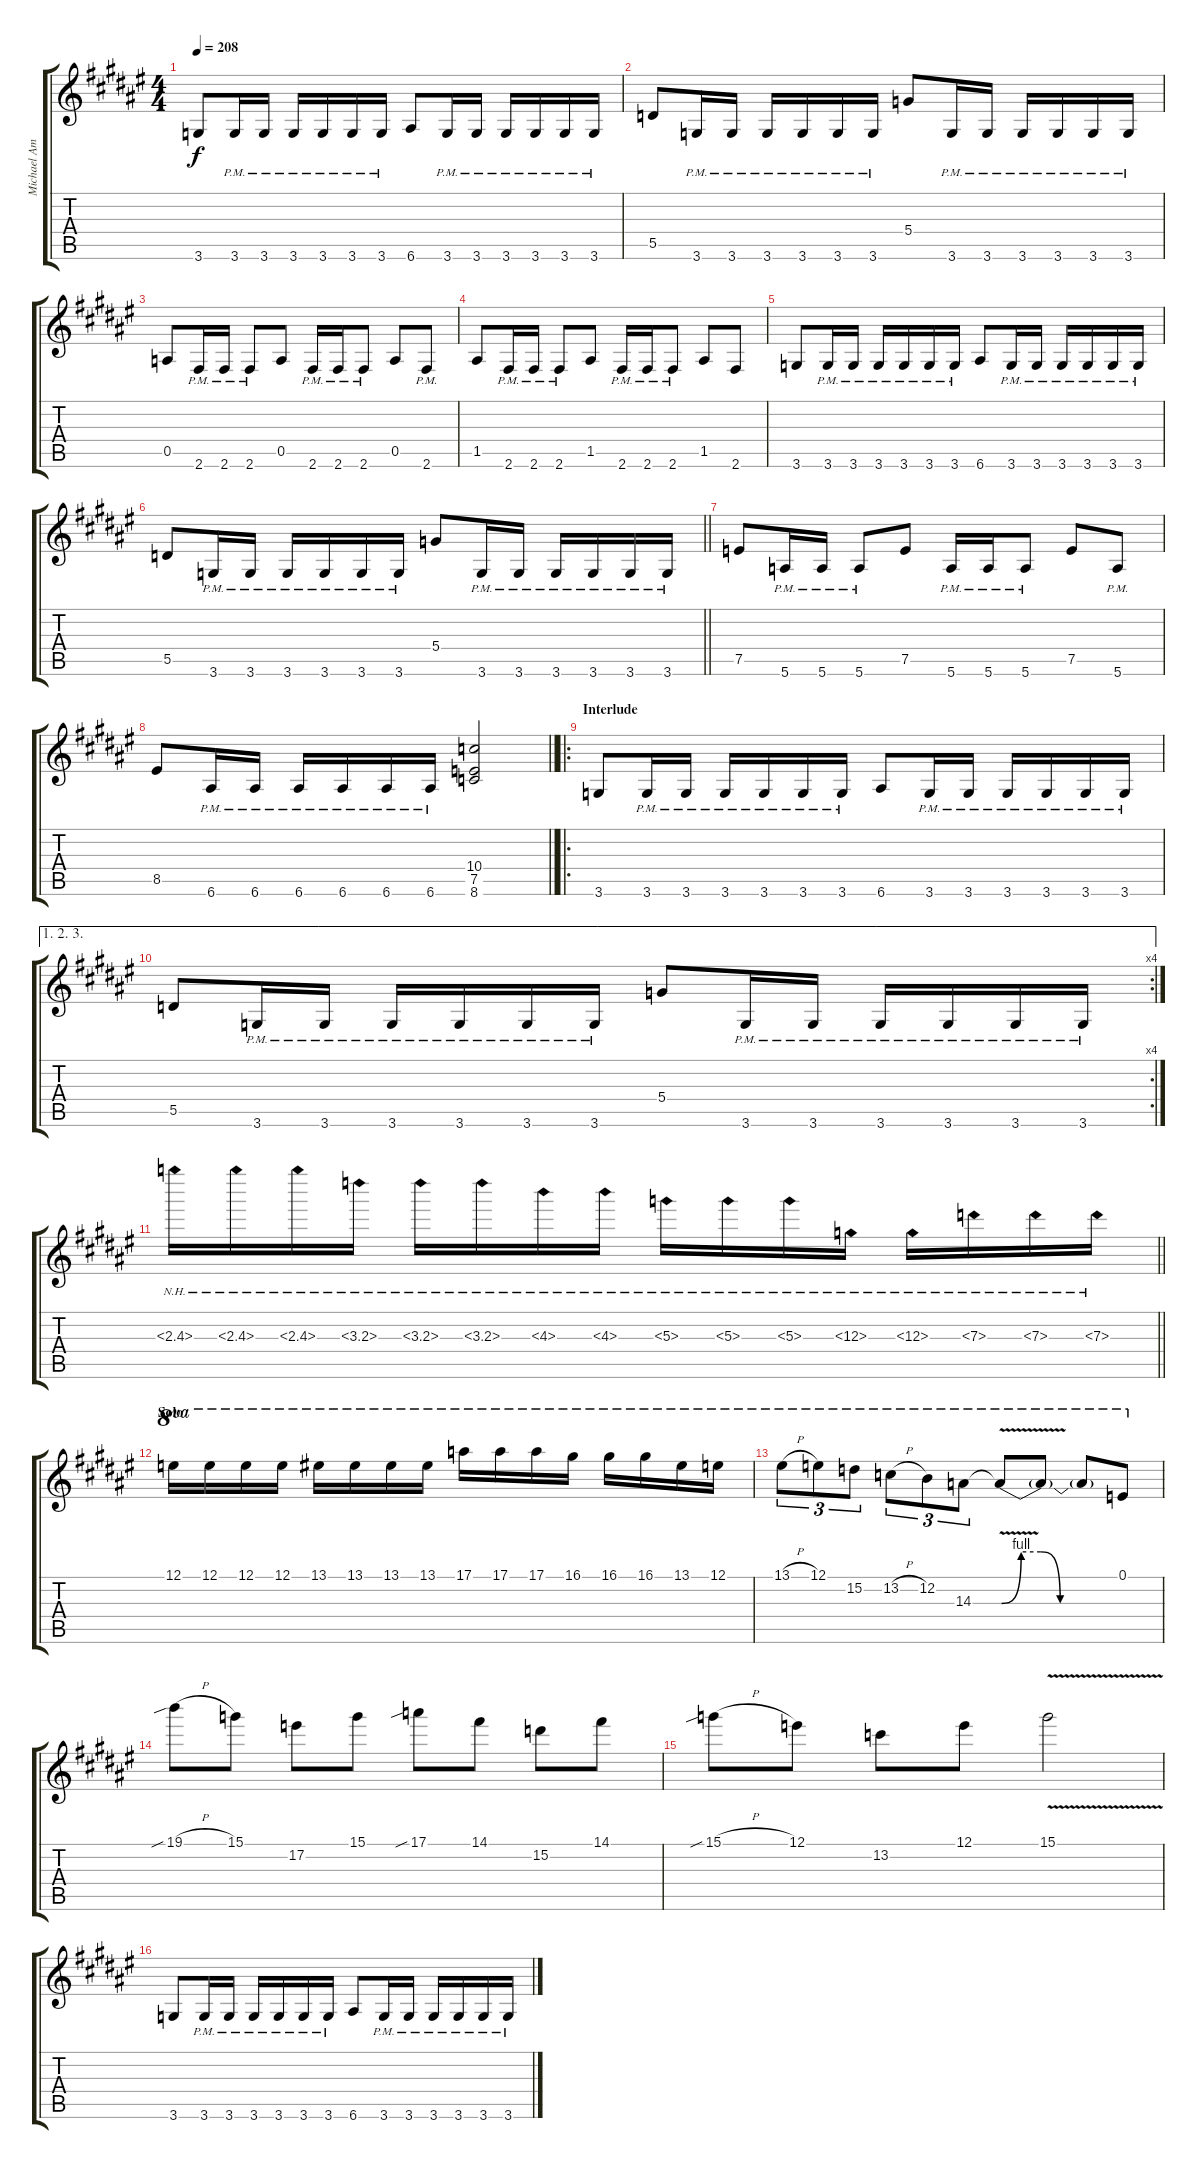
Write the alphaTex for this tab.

\track ("Michael Ammot" "Michael Am") {instrument distortionguitar}
\staff {score tabs}
\tuning (E4 B3 G3 D3 A2 E2) {hide}
\ts (4 4)
\tempo 208
\clef g2
\ks f#
3.6.8{dy f} 3.6{pm}.16 3.6{pm}.16 3.6{pm}.16 3.6{pm}.16 3.6{pm}.16 3.6{pm}.16 6.6.8 3.6{pm}.16 3.6{pm}.16 3.6{pm}.16 3.6{pm}.16 3.6{pm}.16 3.6{pm}.16 |
5.5.8 3.6{pm}.16 3.6{pm}.16 3.6{pm}.16 3.6{pm}.16 3.6{pm}.16 3.6{pm}.16 5.4.8 3.6{pm}.16 3.6{pm}.16 3.6{pm}.16 3.6{pm}.16 3.6{pm}.16 3.6{pm}.16 |
0.5.8 2.6{pm}.16 2.6{pm}.16 2.6{pm}.8 0.5.8 2.6{pm}.16 2.6{pm}.16 2.6{pm}.8 0.5.8 2.6{pm}.8 |
1.5.8 2.6{pm}.16 2.6{pm}.16 2.6{pm}.8 1.5.8 2.6{pm}.16 2.6{pm}.16 2.6{pm}.8 1.5.8 2.6.8 |
3.6.8 3.6{pm}.16 3.6{pm}.16 3.6{pm}.16 3.6{pm}.16 3.6{pm}.16 3.6{pm}.16 6.6.8 3.6{pm}.16 3.6{pm}.16 3.6{pm}.16 3.6{pm}.16 3.6{pm}.16 3.6{pm}.16 |
\barLineRight lightlight
5.5.8 3.6{pm}.16 3.6{pm}.16 3.6{pm}.16 3.6{pm}.16 3.6{pm}.16 3.6{pm}.16 5.4.8 3.6{pm}.16 3.6{pm}.16 3.6{pm}.16 3.6{pm}.16 3.6{pm}.16 3.6{pm}.16 |
7.5.8 5.6{pm}.16 5.6{pm}.16 5.6{pm}.8 7.5.8 5.6{pm}.16 5.6{pm}.16 5.6{pm}.8 7.5.8 5.6{pm}.8 |
\barLineRight lightlight
8.5.8 6.6{pm}.16 6.6{pm}.16 6.6{pm}.16 6.6{pm}.16 6.6{pm}.16 6.6{pm}.16 (10.4 7.5 8.6).2 |
\ro
\section ("" "Interlude")
3.6.8 3.6{pm}.16 3.6{pm}.16 3.6{pm}.16 3.6{pm}.16 3.6{pm}.16 3.6{pm}.16 6.6.8 3.6{pm}.16 3.6{pm}.16 3.6{pm}.16 3.6{pm}.16 3.6{pm}.16 3.6{pm}.16 |
\ae (1 2 3)
\rc 4
5.5.8 3.6{pm}.16 3.6{pm}.16 3.6{pm}.16 3.6{pm}.16 3.6{pm}.16 3.6{pm}.16 5.4.8 3.6{pm}.16 3.6{pm}.16 3.6{pm}.16 3.6{pm}.16 3.6{pm}.16 3.6{pm}.16 |
\barLineRight lightlight
2.3{nh}.16 2.3{nh}.16 2.3{nh}.16 3.3{nh}.16 3.3{nh}.16 3.3{nh}.16 4.3{nh}.16 4.3{nh}.16 5.3{nh}.16 5.3{nh}.16 5.3{nh}.16 6.3{nh}.16 6.3{nh}.16 7.3{nh}.16 7.3{nh}.16 7.3{nh}.16 |
\section ("" "Solo")
12.1.16{ot 8va} 12.1.16{ot 8va} 12.1.16{ot 8va} 12.1.16{ot 8va} 13.1.16{ot 8va} 13.1.16{ot 8va} 13.1.16{ot 8va} 13.1.16{ot 8va} 17.1.16{ot 8va} 17.1.16{ot 8va} 17.1.16{ot 8va} 16.1.16{ot 8va} 16.1.16{ot 8va} 16.1.16{ot 8va} 13.1.16{ot 8va} 12.1.16{ot 8va} |
13.1{h}.8{tu (3 2) ot 8va} 12.1.8{tu (3 2) ot 8va} 15.2.8{tu (3 2) ot 8va} 13.2{h}.8{tu (3 2) ot 8va} 12.2.8{tu (3 2) ot 8va} 14.3.8{tu (3 2) ot 8va} 14.3{be (custom 0 0 10 4 20 4 30 0 60 0) v t}.8{ot 8va} 14.3{t}.8{ot 8va} 14.3{t}.8{ot 8va} 0.1.8{ot 8va} |
19.1{sib h}.8 15.1.8 17.2.8 15.1.8 17.1{sib}.8 14.1.8 15.2.8 14.1.8 |
15.1{sib h}.8 12.1.8 13.2.8 12.1.8 15.1{v}.2 |
3.6.8 3.6{pm}.16 3.6{pm}.16 3.6{pm}.16 3.6{pm}.16 3.6{pm}.16 3.6{pm}.16 6.6.8 3.6{pm}.16 3.6{pm}.16 3.6{pm}.16 3.6{pm}.16 3.6{pm}.16 3.6{pm}.16
